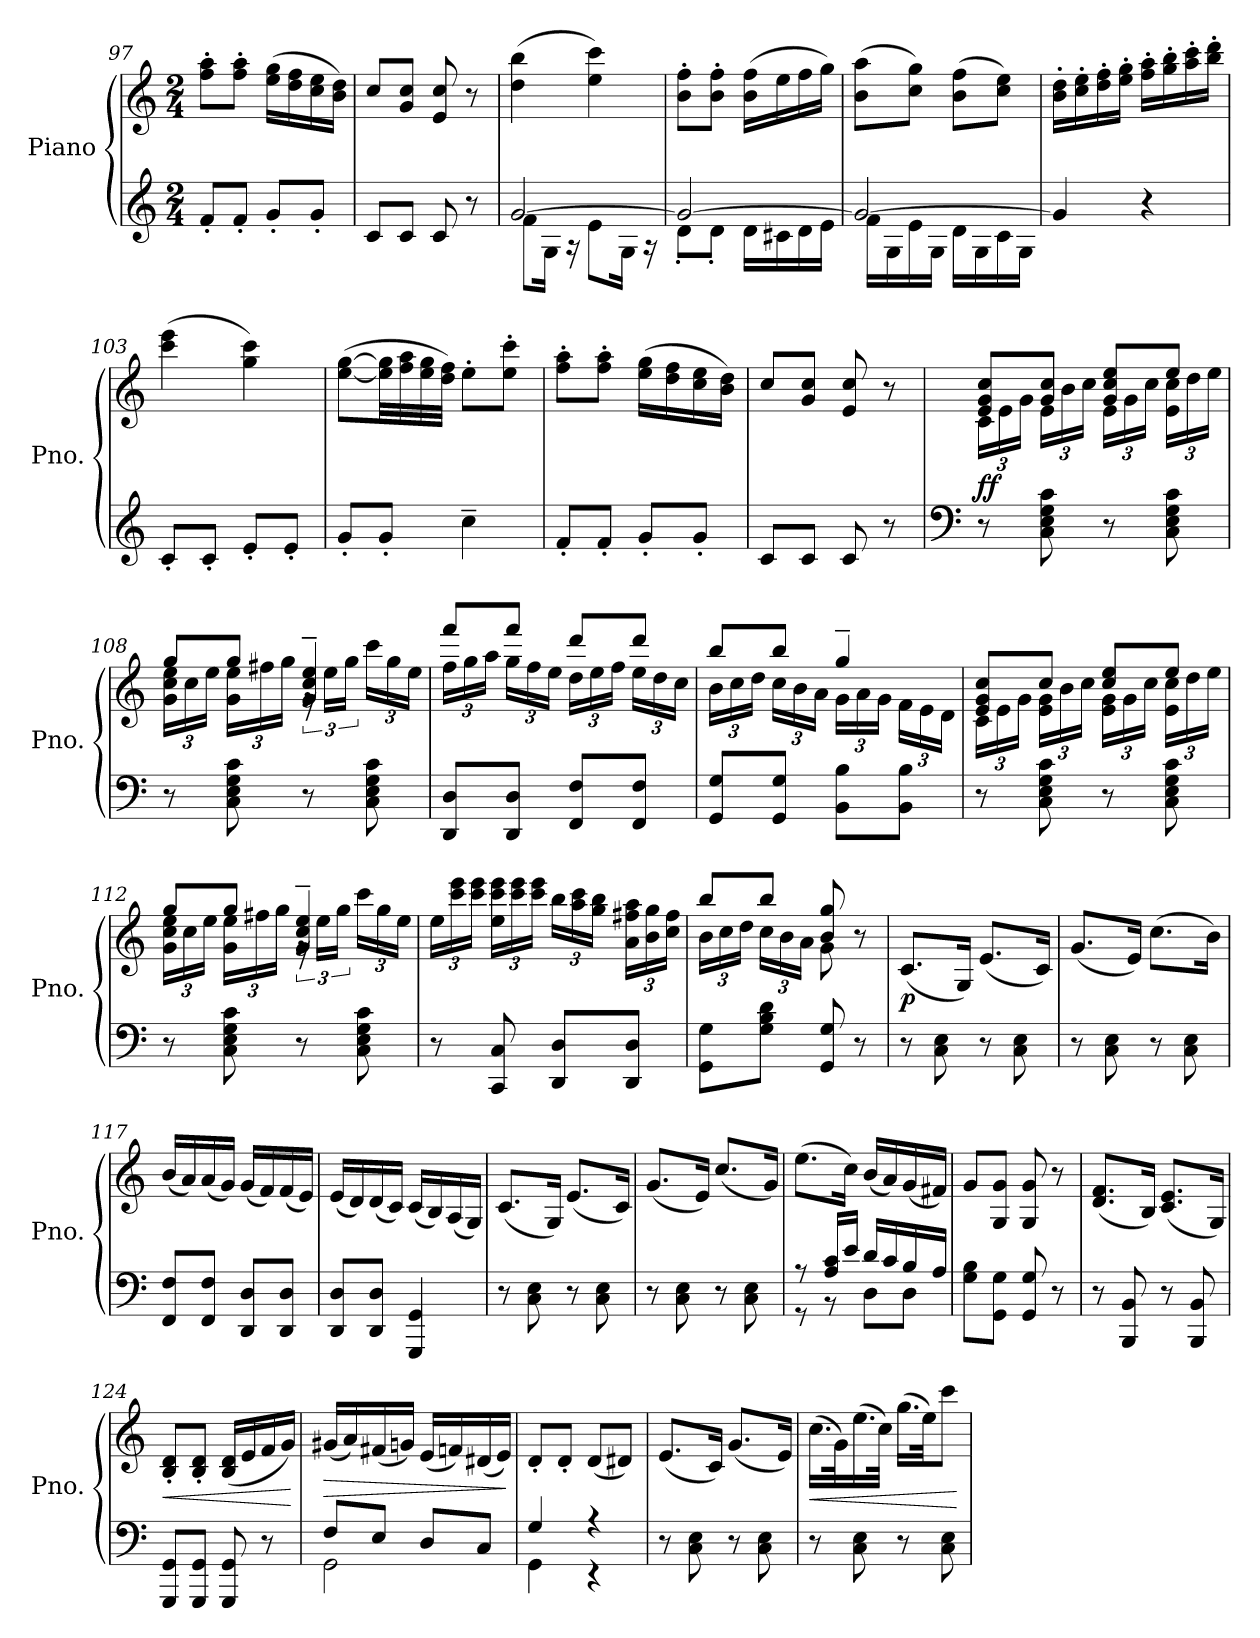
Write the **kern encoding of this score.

**kern	**kern	**dynam
*part1	*part1	*part1
*staff2	*staff1	*staff1/2
*I"Piano	*	*
*I'Pno.	*	*
*clefG2	*clefG2	*
*k[]	*k[]	*
*M2/4	*M2/4	*
=97	=97	=97
8f'/L	8ff\' 8aa\'L	.
8f'/J	8ff\' 8aa\'J	.
8g'/L	(>16ee\ 16gg\LL	.
.	16dd\ 16ff\	.
8g'/J	16cc\ 16ee\	.
.	16b\ 16dd\JJ)	.
=98	=98	=98
8c/L	8cc/L	.
8c/J	8g/ 8cc/J	.
8c/	8e/ 8cc/	.
8r	8r	.
=99	=99	=99
*^	*	*
[2g/	8f\L	(>4dd\ 4bb\	.
.	16G\Jk	.	.
.	16r	.	.
.	8e\L	4ee\ 4ccc\)	.
.	16G\Jk	.	.
.	16r	.	.
!!LO:PB:g=z
=100	=100	=100	=100
2g/_	8d'\L	8b\' 8ff\'L	.
.	8d'\J	8b\' 8ff\'J	.
.	16d\LL	(>16b\ 16ff\LL	.
.	16c#X\	16ee\	.
.	16d\	16ff\	.
.	16e\JJ	16gg\JJ)	.
=101	=101	=101	=101
2g/_	16f\LL	(>8b\ 8aa\L	.
.	16G\	.	.
.	16e\	8cc\ 8gg\J)	.
.	16G\JJ	.	.
.	16d\LL	(>8b\ 8ff\L	.
.	16G\	.	.
.	16c\	8cc\ 8ee\J)	.
.	16G\JJ	.	.
*v	*v	*	*
=102	=102	=102
4g/]	16b\' 16dd\'LL	.
.	16cc\' 16ee\'	.
.	16dd\' 16ff\'	.
.	16ee\' 16gg\'JJ	.
4r	16ff\' 16aa\'LL	.
.	16gg\' 16bb\'	.
.	16aa\' 16ccc\'	.
.	16bb\' 16ddd\'JJ	.
=103	=103	=103
8c'/L	(>4ccc\ 4eee\	.
8c'/J	.	.
8e'/L	4gg\ 4ccc\)	.
8e'/J	.	.
!!LO:LB:g=z
=104	=104	=104
8g'/L	(>[8ee\ [8gg\L	.
8g'/J	32ee\] 32gg\]LL	.
.	32ff\ 32aa\	.
.	32ee\ 32gg\	.
.	32dd\ 32ff\JJJ)	.
4cc~\	8ee'\L	.
.	8ee\' 8ccc\'J	.
=105	=105	=105
8f'/L	8ff\' 8aa\'L	.
8f'/J	8ff\' 8aa\'J	.
8g'/L	(>16ee\ 16gg\LL	.
.	16dd\ 16ff\	.
8g'/J	16cc\ 16ee\	.
.	16b\ 16dd\JJ)	.
=106	=106	=106
8c/L	8cc/L	.
8c/J	8g/ 8cc/J	.
8c/	8e/ 8cc/	.
8r	8r	.
=107	=107	=107
*clefF4	*	*
*	*^	*
*	*	*Xbrackettup	*
!	!	!	!LO:DY:b
8r	8e/ 8g/ 8cc/L	24c\LL	ff
.	.	24e\	.
.	.	24g\JJ	.
8C\ 8E\ 8G\ 8c\	8g/ 8cc/J	24e\LL	.
.	.	24b\	.
.	.	24cc\JJ	.
8r	8g/ 8cc/ 8ee/L	24e\LL	.
.	.	24g\	.
.	.	24cc\JJ	.
8C\ 8E\ 8G\ 8c\	8ee/J	24e\ 24cc\LL	.
.	.	24dd\	.
.	.	24ee\JJ	.
!!LO:LB:g=z	!!
=108	=108	=108	=108
8r	8gg/L	24g\ 24cc\ 24ee\LL	.
.	.	24cc\	.
.	.	24ee\JJ	.
8C\ 8E\ 8G\ 8c\	8gg/J	24g\ 24ee\LL	.
.	.	24ff#X\	.
.	.	24gg\JJ	.
*	*	*brackettup	*
8r	4g/~ 4cc/~ 4ee/~	24rg	.
.	.	24ee\LL	.
.	.	24gg\JJ	.
*	*	*Xbrackettup	*
8C\ 8E\ 8G\ 8c\	.	24ccc\LL	.
.	.	24gg\	.
.	.	24ee\JJ	.
=109	=109	=109	=109
8DD/ 8D/L	8fff/L	24ff\LL	.
.	.	24gg\	.
.	.	24aa\JJ	.
8DD/ 8D/J	8fff/J	24gg\LL	.
.	.	24ff\	.
.	.	24ee\JJ	.
8FF/ 8F/L	8ddd/L	24dd\LL	.
.	.	24ee\	.
.	.	24ff\JJ	.
8FF/ 8F/J	8ddd/J	24ee\LL	.
.	.	24dd\	.
.	.	24cc\JJ	.
=110	=110	=110	=110
8GG/ 8G/L	8bb/L	24b\LL	.
.	.	24cc\	.
.	.	24dd\JJ	.
8GG/ 8G/J	8bb/J	24cc\LL	.
.	.	24b\	.
.	.	24a\JJ	.
8BB\ 8B\L	4gg~/	24g\LL	.
.	.	24a\	.
.	.	24g\JJ	.
8BB\ 8B\J	.	24f\LL	.
.	.	24e\	.
.	.	24d\JJ	.
!!LO:LB:g=z	!!
=111	=111	=111	=111
8r	8e/ 8g/ 8cc/L	24c\LL	.
.	.	24e\	.
.	.	24g\JJ	.
8C\ 8E\ 8G\ 8c\	8cc/J	24e\ 24g\LL	.
.	.	24b\	.
.	.	24cc\JJ	.
8r	8cc/ 8ee/L	24e\ 24g\LL	.
.	.	24g\	.
.	.	24cc\JJ	.
8C\ 8E\ 8G\ 8c\	8ee/J	24e\ 24cc\LL	.
.	.	24dd\	.
.	.	24ee\JJ	.
=112	=112	=112	=112
8r	8gg/L	24g\ 24cc\ 24ee\LL	.
.	.	24cc\	.
.	.	24ee\JJ	.
8C\ 8E\ 8G\ 8c\	8gg/J	24g\ 24ee\LL	.
.	.	24ff#X\	.
.	.	24gg\JJ	.
*	*	*brackettup	*
8r	4g/~ 4cc/~ 4ee/~	24rg	.
.	.	24ee\LL	.
.	.	24gg\JJ	.
*	*	*Xbrackettup	*
8C\ 8E\ 8G\ 8c\	.	24ccc\LL	.
.	.	24gg\	.
.	.	24ee\JJ	.
*	*v	*v	*
=113	=113	=113
8r	24ee\LL	.
.	24ccc\ 24eee\	.
.	24ccc\ 24eee\JJ	.
8CC/ 8C/	24ee\ 24ccc\ 24eee\LL	.
.	24ccc\ 24eee\	.
.	24ccc\ 24eee\JJ	.
8DD/ 8D/L	24bb\LL	.
.	24aa\ 24ccc\	.
.	24gg\ 24bb\JJ	.
8DD/ 8D/J	24a\ 24ff#X\ 24aa\LL	.
.	24b\ 24gg\	.
.	24cc\ 24ff#\JJ	.
!!LO:LB:g=z
=114	=114	=114
*	*^	*
8GG\ 8G\L	8bb/L	24b\LL	.
.	.	24cc\	.
.	.	24dd\JJ	.
8G\ 8B\ 8d\J	8bb/J	24cc\LL	.
.	.	24b\	.
.	.	24a\JJ	.
8GG/ 8G/	8b/ 8gg/	8g\	.
8r	8r	8ryy	.
=115	=115	=115	=115
!	!LO:TX:a:i:t=dolce	!	!
!	!	!	!LO:DY:b
*	*v	*v	*
8r	(<8.c/L	p
8C\ 8E\	.	.
.	16G/Jk)	.
8r	(<8.e/L	.
8C\ 8E\	.	.
.	16c/Jk)	.
=116	=116	=116
8r	(<8.g/L	.
8C\ 8E\	.	.
.	16e/Jk)	.
8r	(>8.cc\L	.
8C\ 8E\	.	.
.	16b\Jk)	.
=117	=117	=117
8FF/ 8F/L	(<16b/LL	.
.	16a/)	.
8FF/ 8F/J	(<16a/	.
.	16g/JJ)	.
8DD/ 8D/L	(<16g/LL	.
.	16f/)	.
8DD/ 8D/J	(<16f/	.
.	16e/JJ)	.
=118	=118	=118
8DD/ 8D/L	(<16e/LL	.
.	16d/)	.
8DD/ 8D/J	(<16d/	.
.	16c/JJ)	.
4GGG/ 4GG/	(<16c/LL	.
.	16B/)	.
.	(<16A/	.
.	16G/JJ)	.
!!LO:PB:g=z
=119	=119	=119
8r	(<8.c/L	.
8C\ 8E\	.	.
.	16G/Jk)	.
8r	(<8.e/L	.
8C\ 8E\	.	.
.	16c/Jk)	.
=120	=120	=120
8r	(<8.g/L	.
8C\ 8E\	.	.
.	16e/Jk)	.
8r	(<8.cc/L	.
8C\ 8E\	.	.
.	16g/Jk)	.
=121	=121	=121
*^	*	*
8rGG	8rA	(>8.ee\L	.
16A/ 16c/LL	8r	.	.
16e/JJ	.	16cc\Jk)	.
16d/LL	8D\L	(<16b/LL	.
16c/	.	16a/)	.
16B/	8D\J	(<16g/	.
16A/JJ	.	16f#X/JJ)	.
*v	*v	*	*
=122	=122	=122
8G\ 8B\L	8g/L	.
8GG\ 8G\J	8G/ 8g/J	.
8GG/ 8G/	8G/ 8g/	.
8r	8r	.
!!LO:LB:g=z
=123	=123	=123
8r	(<8.d/ 8.f/L	.
8BBB/ 8BB/	.	.
.	16B/Jk)	.
8r	(<8.c/ 8.e/L	.
8BBB/ 8BB/	.	.
.	16G/Jk)	.
=124	=124	=124
!	!	!LO:HP:b
8GGG/ 8GG/L	8B/' 8d/'L	<
8GGG/ 8GG/J	8B/' 8d/'J	.
8GGG/ 8GG/	(<16B/ 16d/LL	.
.	16e/	.
8r	16f/	.
.	16g/JJ)	.
.	.	[
=125	=125	=125
*^	*	*
!	!	!	!LO:HP:b
8F/L	2GG\	(<16g#X/LL	>
.	.	16a/)	.
8E/J	.	(<16f#X/	.
.	.	16gn/JJ)	.
8D/L	.	(<16e/LL	.
.	.	16fn/)	.
8C/J	.	(<16d#X/	.
.	.	16e/JJ)	.
*v	*v	*	*
.	.	]
=126	=126	=126
*^	*	*
4G/	4GG\	8d'/L	.
.	.	8d'/J	.
4r	4r	(<8d/L	.
.	.	8d#X/J)	.
*v	*v	*	*
!!LO:LB:g=z
=127	=127	=127
8r	(<8.e/L	.
8C\ 8E\	.	.
.	16c/Jk)	.
8r	(<8.g/L	.
8C\ 8E\	.	.
.	16e/Jk)	.
=128	=128	=128
!	!	!LO:HP:b
8r	(>16.cc\LL	<
.	32g\K)	.
8C\ 8E\	(>16.ee\	.
.	32cc\JJk)	.
8r	(>16.gg\LL	.
.	32ee\JK)	.
8C\ 8E\	8ccc\J	.
.	.	[
=	=	=
*-	*-	*-
